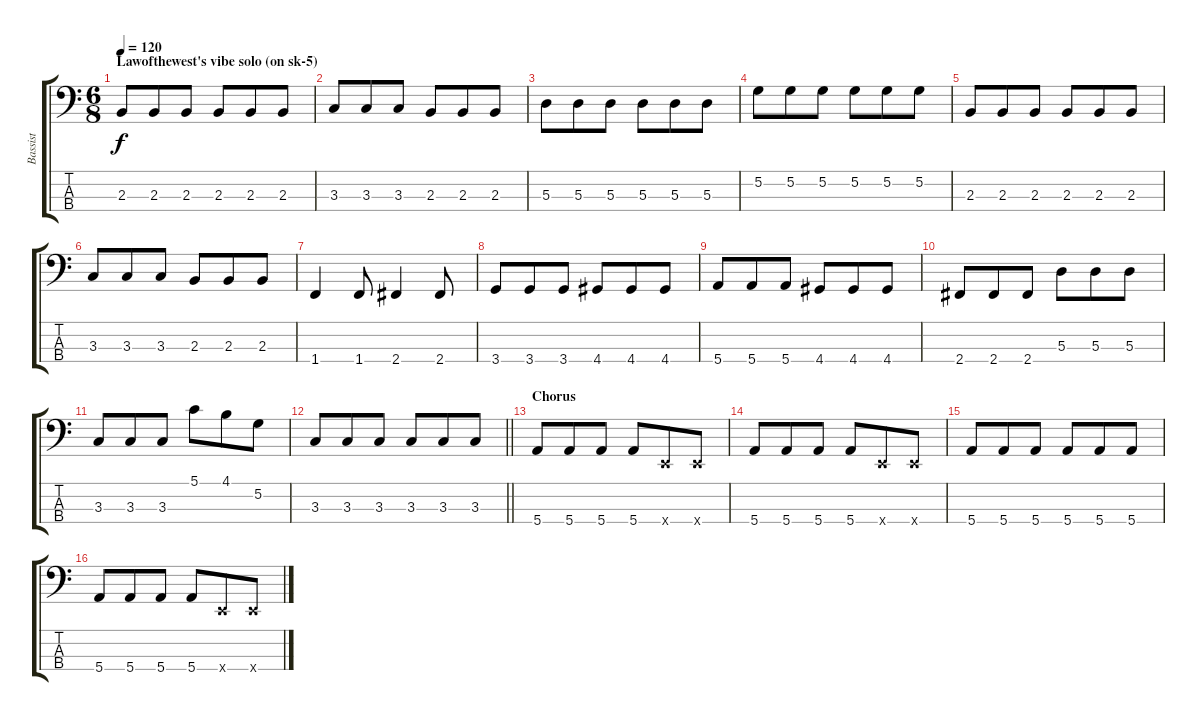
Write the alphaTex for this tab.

\track ("Bassist" "Bassist") {instrument electricbassfinger}
\staff {score tabs}
\tuning (G2 D2 A1 E1) {hide}
\ts (6 8)
\section ("" "Lawofthewest's vibe solo (on sk-5)")
\tempo 120
\clef f4
\ks c
2.3.8{dy f} 2.3.8 2.3.8 2.3.8 2.3.8 2.3.8 |
3.3.8 3.3.8 3.3.8 2.3.8 2.3.8 2.3.8 |
5.3.8 5.3.8 5.3.8 5.3.8 5.3.8 5.3.8 |
5.2.8 5.2.8 5.2.8 5.2.8 5.2.8 5.2.8 |
2.3.8 2.3.8 2.3.8 2.3.8 2.3.8 2.3.8 |
3.3.8 3.3.8 3.3.8 2.3.8 2.3.8 2.3.8 |
1.4.4 1.4.8 2.4.4 2.4.8 |
3.4.8 3.4.8 3.4.8 4.4.8 4.4.8 4.4.8 |
5.4.8 5.4.8 5.4.8 4.4.8 4.4.8 4.4.8 |
2.4.8 2.4.8 2.4.8 5.3.8 5.3.8 5.3.8 |
3.3.8 3.3.8 3.3.8 5.1.8 4.1.8 5.2.8 |
\barLineRight lightlight
3.3.8 3.3.8 3.3.8 3.3.8 3.3.8 3.3.8 |
\section ("" "Chorus")
5.4.8 5.4.8 5.4.8 5.4.8 0.4{x}.8 0.4{x}.8 |
5.4.8 5.4.8 5.4.8 5.4.8 0.4{x}.8 0.4{x}.8 |
5.4.8 5.4.8 5.4.8 5.4.8 5.4.8 5.4.8 |
5.4.8 5.4.8 5.4.8 5.4.8 0.4{x}.8 0.4{x}.8
